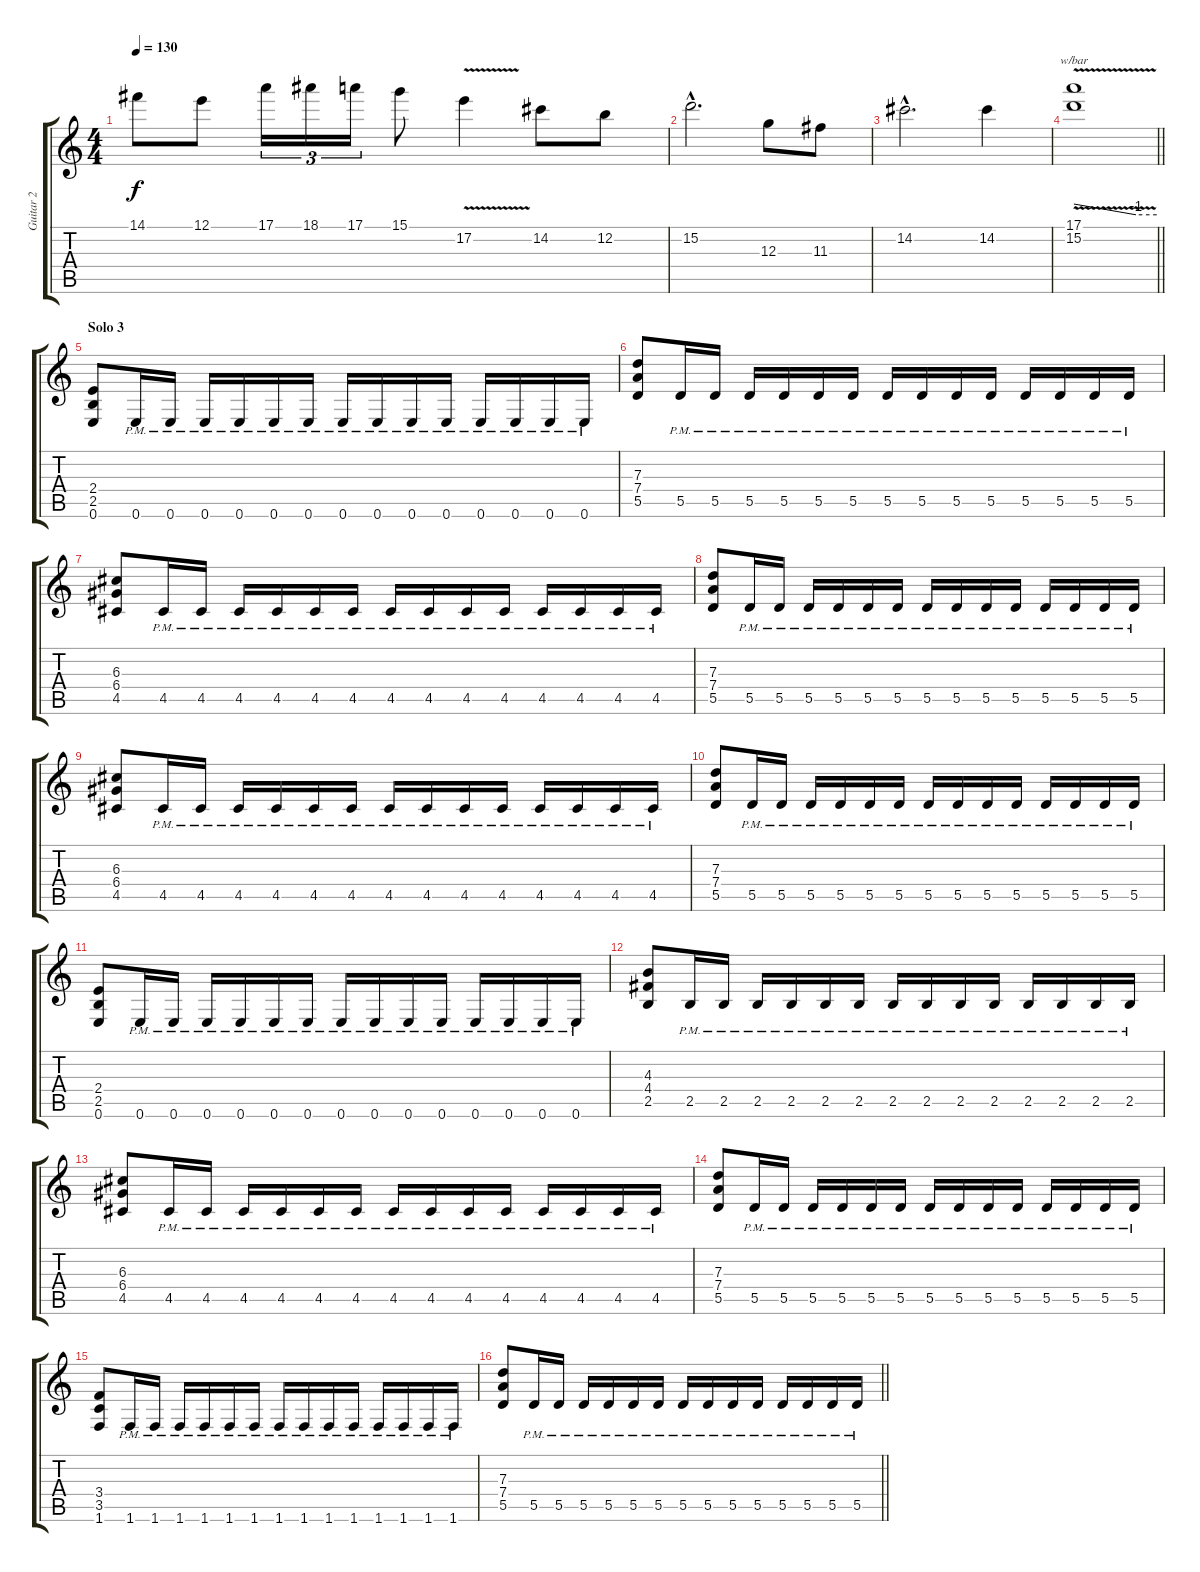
\track ("Guitar 2" "Guitar 2") {instrument distortionguitar}
\staff {score tabs}
\tuning (E4 B3 G3 D3 A2 E2) {hide}
\ts (4 4)
\tempo 130
\clef g2
\ks c
14.1.8{dy f} 12.1.8 17.1.16{tu (3 2)} 18.1.16{tu (3 2)} 17.1.16{tu (3 2)} 15.1.8 17.2{v}.4 14.2.8 12.2.8 |
15.2{hac}.2{d} 12.3.8 11.3.8 |
14.2{hac}.2{d} 14.2.4 |
\barLineRight lightlight
(17.1{v} 15.2).1{tbe (custom default 0 0 45 -4 60 -4)} |
\section ("" "Solo 3")
(2.4 2.5 0.6).8 0.6{pm}.16 0.6{pm}.16 0.6{pm}.16 0.6{pm}.16 0.6{pm}.16 0.6{pm}.16 0.6{pm}.16 0.6{pm}.16 0.6{pm}.16 0.6{pm}.16 0.6{pm}.16 0.6{pm}.16 0.6{pm}.16 0.6{pm}.16 |
(7.3 7.4 5.5).8 5.5{pm}.16 5.5{pm}.16 5.5{pm}.16 5.5{pm}.16 5.5{pm}.16 5.5{pm}.16 5.5{pm}.16 5.5{pm}.16 5.5{pm}.16 5.5{pm}.16 5.5{pm}.16 5.5{pm}.16 5.5{pm}.16 5.5{pm}.16 |
(6.3 6.4 4.5).8 4.5{pm}.16 4.5{pm}.16 4.5{pm}.16 4.5{pm}.16 4.5{pm}.16 4.5{pm}.16 4.5{pm}.16 4.5{pm}.16 4.5{pm}.16 4.5{pm}.16 4.5{pm}.16 4.5{pm}.16 4.5{pm}.16 4.5{pm}.16 |
(7.3 7.4 5.5).8 5.5{pm}.16 5.5{pm}.16 5.5{pm}.16 5.5{pm}.16 5.5{pm}.16 5.5{pm}.16 5.5{pm}.16 5.5{pm}.16 5.5{pm}.16 5.5{pm}.16 5.5{pm}.16 5.5{pm}.16 5.5{pm}.16 5.5{pm}.16 |
(6.3 6.4 4.5).8 4.5{pm}.16 4.5{pm}.16 4.5{pm}.16 4.5{pm}.16 4.5{pm}.16 4.5{pm}.16 4.5{pm}.16 4.5{pm}.16 4.5{pm}.16 4.5{pm}.16 4.5{pm}.16 4.5{pm}.16 4.5{pm}.16 4.5{pm}.16 |
(7.3 7.4 5.5).8 5.5{pm}.16 5.5{pm}.16 5.5{pm}.16 5.5{pm}.16 5.5{pm}.16 5.5{pm}.16 5.5{pm}.16 5.5{pm}.16 5.5{pm}.16 5.5{pm}.16 5.5{pm}.16 5.5{pm}.16 5.5{pm}.16 5.5{pm}.16 |
(2.4 2.5 0.6).8 0.6{pm}.16 0.6{pm}.16 0.6{pm}.16 0.6{pm}.16 0.6{pm}.16 0.6{pm}.16 0.6{pm}.16 0.6{pm}.16 0.6{pm}.16 0.6{pm}.16 0.6{pm}.16 0.6{pm}.16 0.6{pm}.16 0.6{pm}.16 |
(4.3 4.4 2.5).8 2.5{pm}.16 2.5{pm}.16 2.5{pm}.16 2.5{pm}.16 2.5{pm}.16 2.5{pm}.16 2.5{pm}.16 2.5{pm}.16 2.5{pm}.16 2.5{pm}.16 2.5{pm}.16 2.5{pm}.16 2.5{pm}.16 2.5{pm}.16 |
(6.3 6.4 4.5).8 4.5{pm}.16 4.5{pm}.16 4.5{pm}.16 4.5{pm}.16 4.5{pm}.16 4.5{pm}.16 4.5{pm}.16 4.5{pm}.16 4.5{pm}.16 4.5{pm}.16 4.5{pm}.16 4.5{pm}.16 4.5{pm}.16 4.5{pm}.16 |
(7.3 7.4 5.5).8 5.5{pm}.16 5.5{pm}.16 5.5{pm}.16 5.5{pm}.16 5.5{pm}.16 5.5{pm}.16 5.5{pm}.16 5.5{pm}.16 5.5{pm}.16 5.5{pm}.16 5.5{pm}.16 5.5{pm}.16 5.5{pm}.16 5.5{pm}.16 |
(3.4 3.5 1.6).8 1.6{pm}.16 1.6{pm}.16 1.6{pm}.16 1.6{pm}.16 1.6{pm}.16 1.6{pm}.16 1.6{pm}.16 1.6{pm}.16 1.6{pm}.16 1.6{pm}.16 1.6{pm}.16 1.6{pm}.16 1.6{pm}.16 1.6{pm}.16 |
\barLineRight lightlight
(7.3 7.4 5.5).8 5.5{pm}.16 5.5{pm}.16 5.5{pm}.16 5.5{pm}.16 5.5{pm}.16 5.5{pm}.16 5.5{pm}.16 5.5{pm}.16 5.5{pm}.16 5.5{pm}.16 5.5{pm}.16 5.5{pm}.16 5.5{pm}.16 5.5{pm}.16
